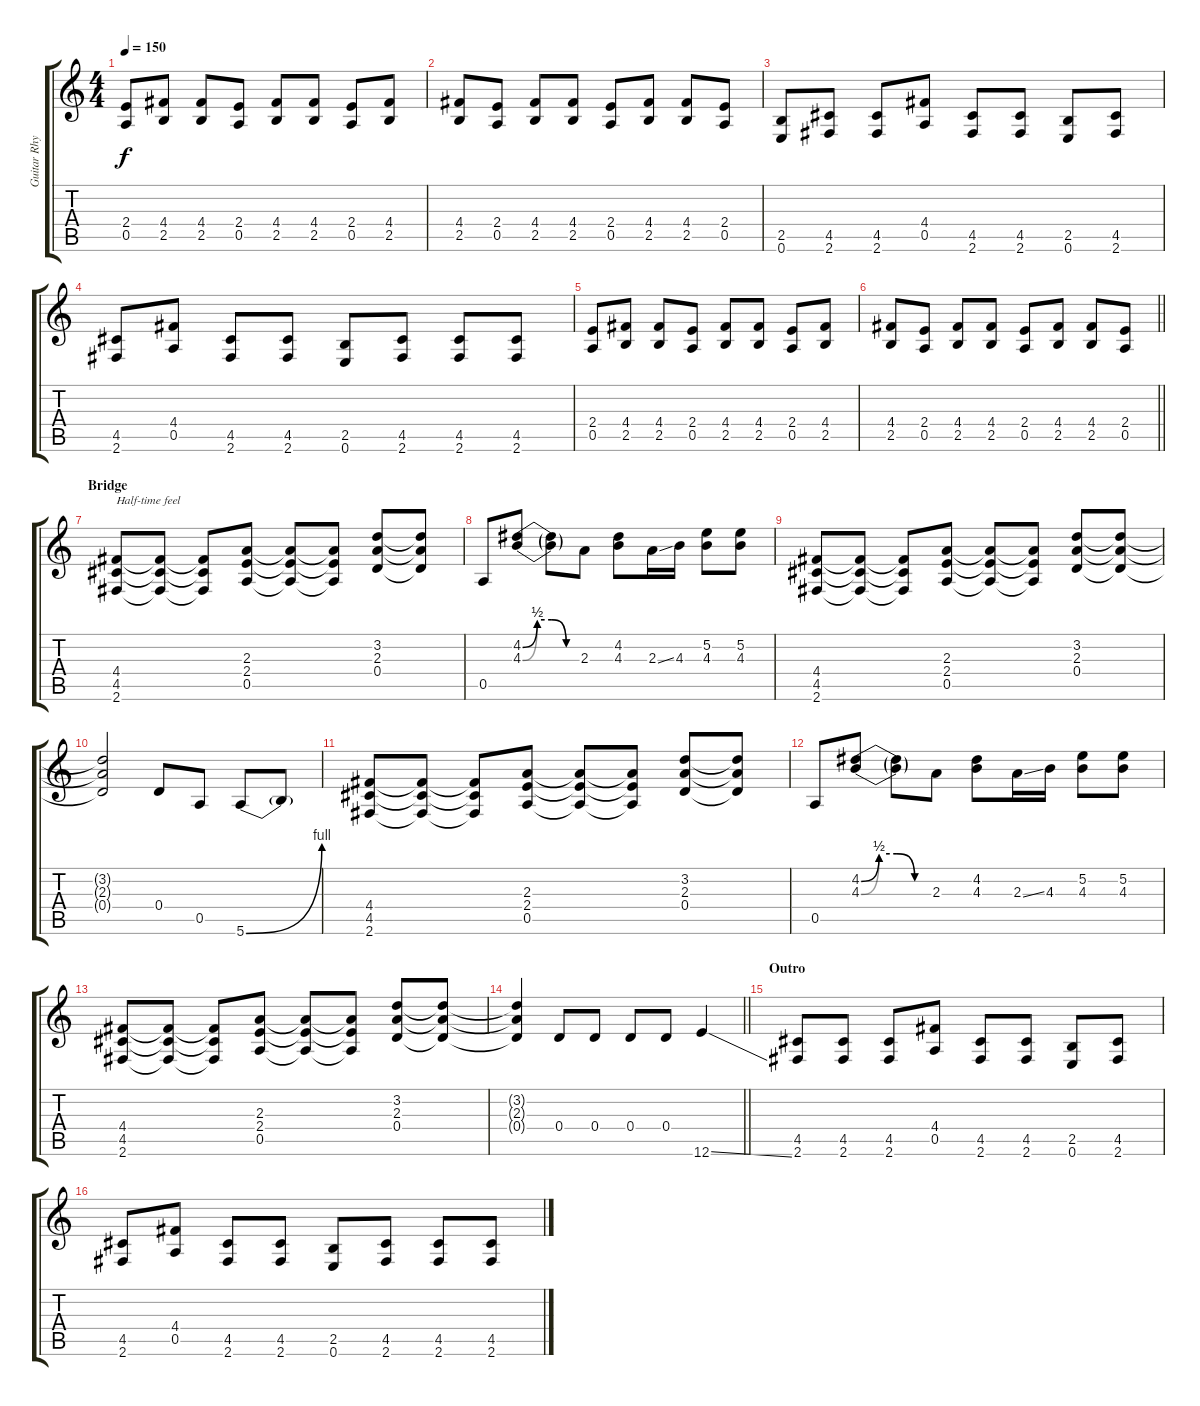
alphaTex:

\track ("Guitar Rhythm" "Guitar Rhy") {instrument overdrivenguitar}
\staff {score tabs}
\tuning (E4 B3 G3 D3 A2 E2) {hide}
\ts (4 4)
\tempo 150
\clef g2
\ks c
(2.4 0.5).8{dy f} (4.4 2.5).8 (4.4 2.5).8 (2.4 0.5).8 (4.4 2.5).8 (4.4 2.5).8 (2.4 0.5).8 (4.4 2.5).8 |
(4.4 2.5).8 (2.4 0.5).8 (4.4 2.5).8 (4.4 2.5).8 (2.4 0.5).8 (4.4 2.5).8 (4.4 2.5).8 (2.4 0.5).8 |
(2.5 0.6).8 (4.5 2.6).8 (4.5 2.6).8 (4.4 0.5).8 (4.5 2.6).8 (4.5 2.6).8 (2.5 0.6).8 (4.5 2.6).8 |
(4.5 2.6).8 (4.4 0.5).8 (4.5 2.6).8 (4.5 2.6).8 (2.5 0.6).8 (4.5 2.6).8 (4.5 2.6).8 (4.5 2.6).8 |
(2.4 0.5).8 (4.4 2.5).8 (4.4 2.5).8 (2.4 0.5).8 (4.4 2.5).8 (4.4 2.5).8 (2.4 0.5).8 (4.4 2.5).8 |
\barLineRight lightlight
(4.4 2.5).8 (2.4 0.5).8 (4.4 2.5).8 (4.4 2.5).8 (2.4 0.5).8 (4.4 2.5).8 (4.4 2.5).8 (2.4 0.5).8 |
\section ("" "Bridge")
(4.4 4.5 2.6).8{txt "Half-time feel"} (4.4{t} 4.5{t} 2.6{t}).8 (4.4{t} 4.5{t} 2.6{t}).8 (2.3 2.4 0.5).8 (2.3{t} 2.4{t} 0.5{t}).8 (2.3{t} 2.4{t} 0.5{t}).8 (3.2 2.3 0.4).8 (3.2{t} 2.3{t} 0.4{t}).8 |
0.5.8 (4.2{be (custom 0 0 15 2 30 2 45 0 60 0)} 4.3{be (custom 0 0 15 2 30 2 45 0 60 0)}).8 (4.2{t} 4.3{t}).8 2.3.8 (4.2 4.3).8 2.3{ss}.16 4.3.16 (5.2 4.3).8 (5.2 4.3).8 |
(4.4 4.5 2.6).8 (4.4{t} 4.5{t} 2.6{t}).8 (4.4{t} 4.5{t} 2.6{t}).8 (2.3 2.4 0.5).8 (2.3{t} 2.4{t} 0.5{t}).8 (2.3{t} 2.4{t} 0.5{t}).8 (3.2 2.3 0.4).8 (3.2{t} 2.3{t} 0.4{t}).8 |
(3.2{t} 2.3{t} 0.4{t}).2 0.4.8 0.5.8 5.6{be (bend 0 0 60 4)}.8 5.6{t}.8 |
(4.4 4.5 2.6).8 (4.4{t} 4.5{t} 2.6{t}).8 (4.4{t} 4.5{t} 2.6{t}).8 (2.3 2.4 0.5).8 (2.3{t} 2.4{t} 0.5{t}).8 (2.3{t} 2.4{t} 0.5{t}).8 (3.2 2.3 0.4).8 (3.2{t} 2.3{t} 0.4{t}).8 |
0.5.8 (4.2{be (custom 0 0 15 2 30 2 45 0 60 0)} 4.3{be (custom 0 0 15 2 30 2 45 0 60 0)}).8 (4.2{t} 4.3{t}).8 2.3.8 (4.2 4.3).8 2.3{ss}.16 4.3.16 (5.2 4.3).8 (5.2 4.3).8 |
(4.4 4.5 2.6).8 (4.4{t} 4.5{t} 2.6{t}).8 (4.4{t} 4.5{t} 2.6{t}).8 (2.3 2.4 0.5).8 (2.3{t} 2.4{t} 0.5{t}).8 (2.3{t} 2.4{t} 0.5{t}).8 (3.2 2.3 0.4).8 (3.2{t} 2.3{t} 0.4{t}).8 |
\barLineRight lightlight
(3.2{t} 2.3{t} 0.4{t}).4 0.4.8 0.4.8 0.4.8 0.4.8 12.6{ss}.4 |
\section ("" "Outro")
(4.5 2.6).8 (4.5 2.6).8 (4.5 2.6).8 (4.4 0.5).8 (4.5 2.6).8 (4.5 2.6).8 (2.5 0.6).8 (4.5 2.6).8 |
(4.5 2.6).8 (4.4 0.5).8 (4.5 2.6).8 (4.5 2.6).8 (2.5 0.6).8 (4.5 2.6).8 (4.5 2.6).8 (4.5 2.6).8
